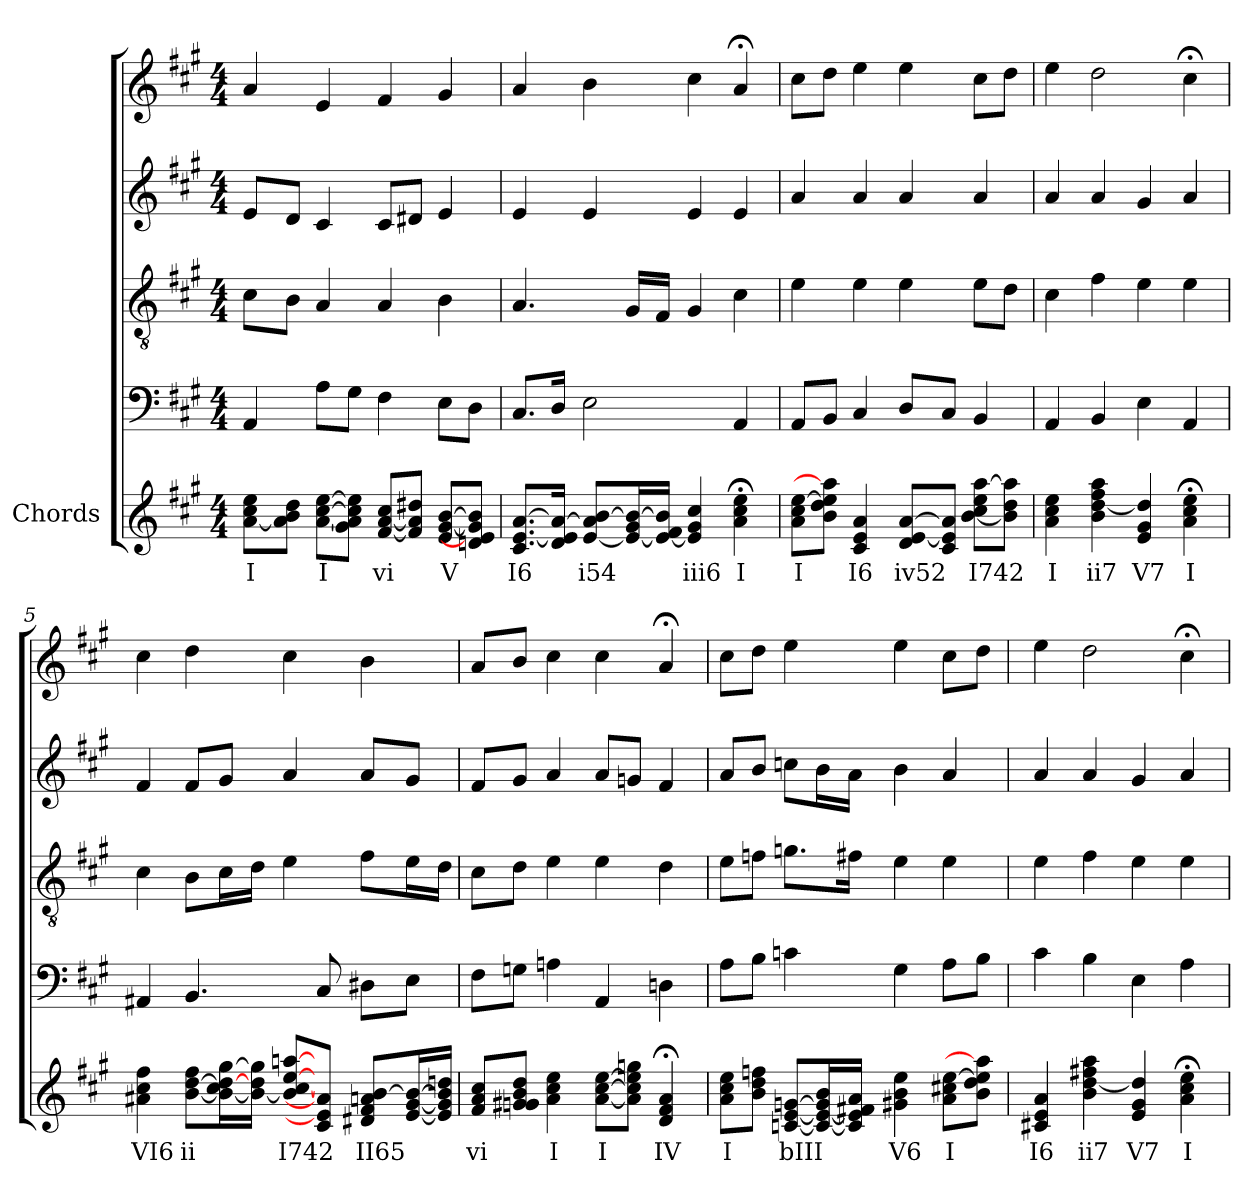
**kern	**text	**kern	**kern	**kern	**kern
*part5	*part5	*part4	*part3	*part2	*part1
*staff5	*staff5	*staff4	*staff3	*staff2	*staff1
*I"Chords	*	*	*	*	*
*clefG2	*	*clefF4	*clefGv2	*clefG2	*clefG2
*k[f#c#g#]	*	*k[f#c#g#]	*k[f#c#g#]	*k[f#c#g#]	*k[f#c#g#]
*M4/4	*	*M4/4	*M4/4	*M4/4	*M4/4
=1	=1	=1	=1	=1	=1
[8a\ 8cc# 8eeL	I	4AA/	8c#\L	8e/L	4a/
8a\] 8b 8ddJ	.	.	8B\J	8d/J	.
[8a\ [8cc# [8eeL	I	8A\L	4A/	4c#/	4e/
8g#\ 8a] 8cc#] 8ee]J	.	8G#\J	.	.	.
[8f#/ [8a 8cc#L	vi	4F#\	4A/	8c#/L	4f#/
8f#/] 8a] 8dd#XJ	.	.	.	8d#X/J	.
8e/ [8g# [8bL	V	8E\L	4B\	4e/	4g#/
8dn/ 8e] 8g#] 8b]J	.	8D\J	.	.	.
=2	=2	=2	=2	=2	=2
8.c#/ [8.e [8.aL	I6	8.C#/L	4.A/	4e/	4a/
16d/ 16e] 16a_Jk	.	16D/Jk	.	.	.
[8e/ 8a] [8bL	i54	2E\	.	4e/	4b\
16e/_ 16g# 16b_L	.	.	16G#/LL	.	.
16e/_ 16f# 16b]JJ	.	.	16F#/JJ	.	.
4e] 4g# 4cc#	iii6	.	4G#/	4e/	4cc#\
4a; 4cc#; 4ee;	I	4AA/	4c#\	4e/	4a;/
=3	=3	=3	=3	=3	=3
8a\ 8cc# [8eeL	I	8AA/L	4e\	4a/	8cc#\L
8b\ 8dd 8ee] 8aa]J	.	8BB/J	.	.	8dd\J
4c# 4e 4a	I6	4C#/	4e\	4a/	4ee\
8d/ [8e [8aL	iv52	8D/L	4e\	4a/	4ee\
8c#/ 8e] 8a]J	.	8C#/J	.	.	.
[8b\ 8cc# 8ee [8aaL	I742	4BB/	8e\L	4a/	8cc#\L
8b\] 8dd 8aa]J	.	.	8d\J	.	8dd\J
=4	=4	=4	=4	=4	=4
4a 4cc# 4ee	I	4AA/	4c#\	4a/	4ee\
4b [4dd 4ff# 4aa	ii7	4BB/	4f#\	4a/	2dd\
4e 4g# 4dd]	V7	4E\	4e\	4g#/	.
4a; 4cc#; 4ee;	I	4AA/	4e\	4a/	4cc#;\
=5	=5	=5	=5	=5	=5
4a#X 4cc# 4ff#	VI6	4AA#X/	4c#\	4f#/	4cc#\
[8b\ [8dd 8ff#L	ii	4.BB/	8B\L	8f#/L	4dd\
16b\_ 16cc# 16dd_ [16gg#L	.	.	16c#\L	8g#/J	.
16b\_ 16dd 16gg#]JJ	.	.	16d\JJ	.	.
8b/] [8cc# [8ee [8aanL	I742	.	4e\	4a/	4cc#\
8c#/ 8e] 8an]J	.	8C#/	.	.	.
8d#X/ 8f# 8a [8bL	II65	8D#X\L	8f#\L	8a/L	4b\
[16e/ [16g# 16b_L	.	8E\J	16e\L	8g#/J	.
16e/] 16g#] 16b] 16ddnJJ	.	.	16d\JJ	.	.
!!LO:LB:g=z
=6	=6	=6	=6	=6	=6
8f#/ 8a 8cc#L	vi	8F#\L	8c#\L	8f#/L	8a/L
8gn/ 8g#X 8b 8ddJ	.	8Gn\J	8d\J	8g#/J	8b/J
4a 4cc# 4ee	I	4An\	4e\	4a/	4cc#\
[8a\ [8cc# [8eeL	I	4AA/	4e\	8a/L	4cc#\
8a\] 8cc#] 8ee] 8ggnJ	.	.	.	8gn/J	.
4d; 4f#; 4a;	IV	4Dn\	4d\	4f#/	4a;/
=7	=7	=7	=7	=7	=7
8a\ 8cc# 8eeL	I	8A\L	8e\L	8a/L	8cc#\L
8b\ 8dd 8ffnJ	.	8B\J	8fn\J	8b/J	8dd\J
[8cn/ [8e [8gnL	bIII	4cn\	8.gn\L	8ccn\L	4ee\
16c/_ 16e_ 16g] 16bL	.	.	.	16b\L	.
16c/] 16e] 16f#X 16aJJ	.	.	16f#X\Jk	16a\JJ	.
4g#X 4b 4ee	V6	4G#\	4e\	4b\	4ee\
8a\ 8cc#X [8eeL	I	8A\L	4e\	4a/	8cc#\L
8b\ 8dd 8ee] 8aa]J	.	8B\J	.	.	8dd\J
=8	=8	=8	=8	=8	=8
4c#X 4e 4a	I6	4c#\	4e\	4a/	4ee\
4b [4dd 4ff#X 4aa	ii7	4B\	4f#\	4a/	2dd\
4e 4g# 4dd]	V7	4E\	4e\	4g#/	.
4a; 4cc#; 4ee;	I	4A\	4e\	4a/	4cc#;\
=	=	=	=	=	=
*-	*-	*-	*-	*-	*-
